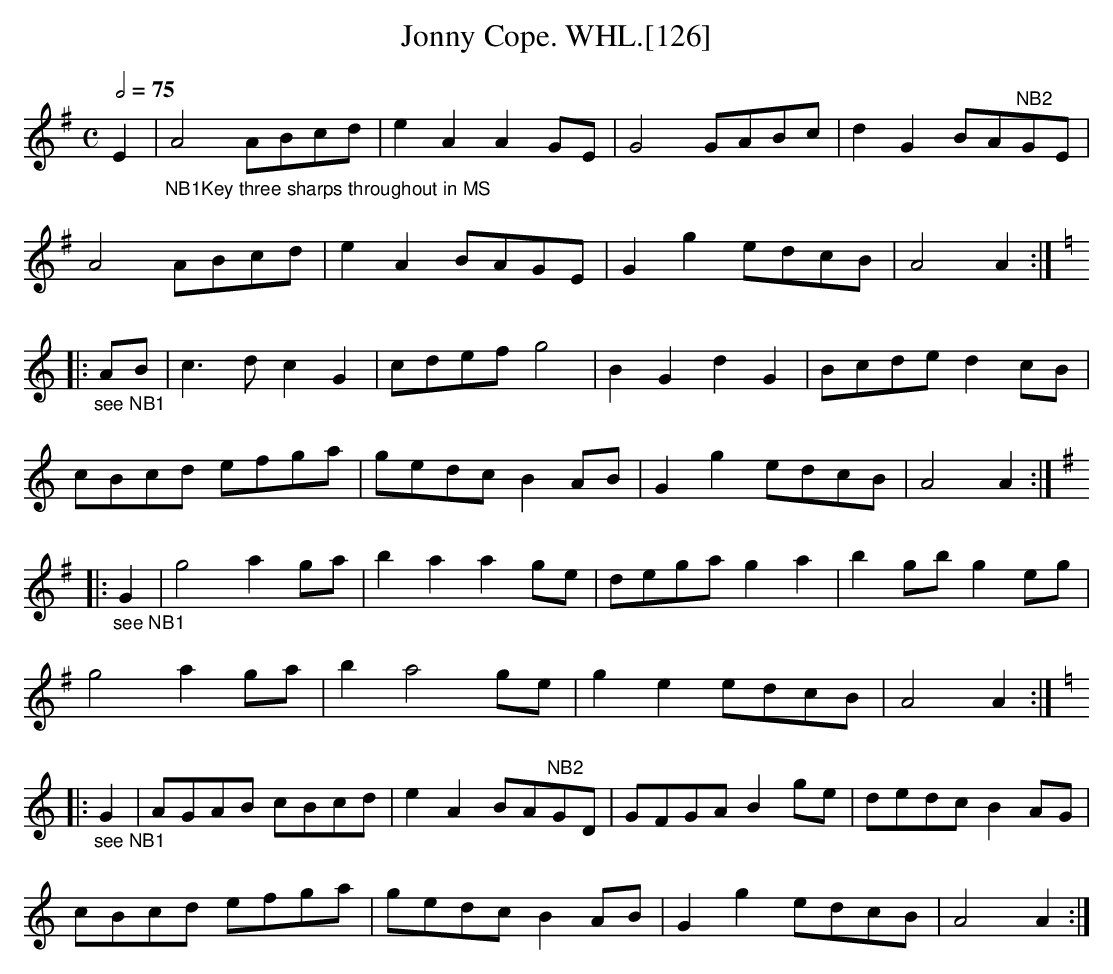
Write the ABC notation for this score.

X:1
T:Jonny Cope. WHL.[126]
M:C
L:1/4
Q:2/4=75
K:Ador
E | "_NB1Key three sharps throughout in MS"A2 A/B/c/d/ | eAA G/E/ | G2 G/A/B/c/ | dG B/A/"NB2"G/E/ |
A2 A/B/c/d/ | eA B/A/G/E/ | Gg e/d/c/B/ | A2A:|
K:Am
|:"_see NB1"A/B/ | c>d cG | c/d/e/f/ g2 | BGdG | B/c/d/e/ dc/B/ |
c/B/c/d/ e/f/g/a/ | g/e/d/c/ BA/B/ | Gg e/d/c/B/ | A2A:|
K:Ador
|:"_see NB1"G | g2ag/a/ | baag/e/ | d/e/g/a/ ga | bg/b/ ge/g/ |
g2ag/a/ | ba2g/e/ | ge e/d/c/B/ | A2A:|
K:Am
|:"_see NB1"G | A/G/A/B/ c/B/c/d/ | eAB/A/"NB2"G/D/ | G/F/G/A/ Bg/e/ | d/e/d/c/ BA/G/ |
c/B/c/d/ e/f/g/a/ | g/e/d/c/ BA/B/ | Gg e/d/c/B/ | A2A:|
